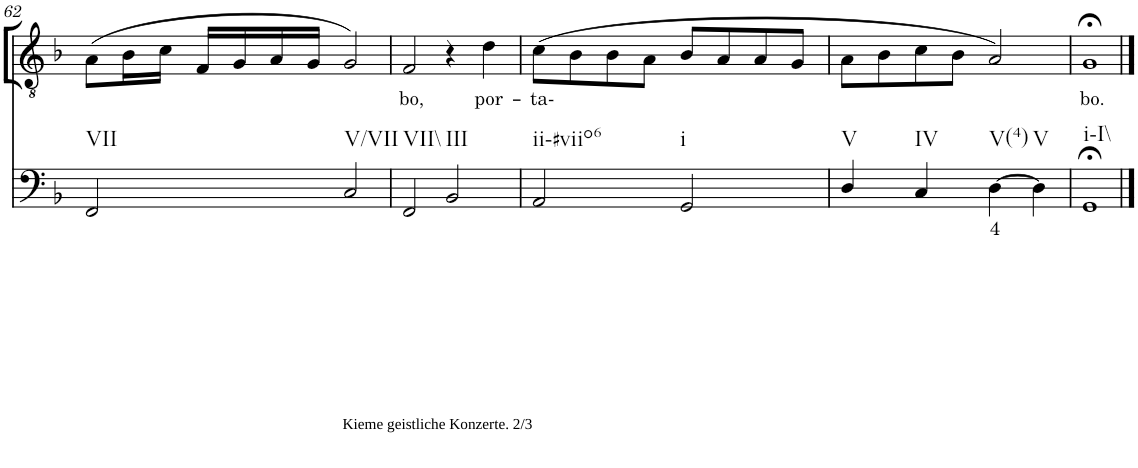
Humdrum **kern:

**kern	**text	**kern	**text
*part2	*part2	*part1	*part1
*staff2	*staff2	*staff1	*staff1
*I"Continuo	*	*I"Tenor	*
!!LO:PB:g=z
*clefF4	*	*clefGv2	*
*k[b-]	*	*k[b-]	*
*M4/4	*	*M4/4	*
=62	=62	=62	=62
!LO:TX:b:t=VII	!	!	!
2FF/	.	(8A\L	.
.	.	16B-\L	.
.	.	16c\JJ	.
.	.	16F/LL	.
.	.	16G/	.
.	.	16A/	.
.	.	16G/JJ	.
!LO:TX:b:t=V/VII	!	!	!
2C/	.	2G/)	.
=63	=63	=63	=63
!LO:TX:b:t=Kieme geistliche Konzerte. 2/3	!	!	!
!LO:TX:b:t=VII\\	!	!	!
!	!	!	!LO:LY:b
2FF/	.	2F/	bo,
!LO:TX:b:t=III	!	!	!
2BB-/	.	4r	.
!	!	!	!LO:LY:b
.	.	4d\	por-
=64	=64	=64	=64
!LO:TX:b:t=ii-#viio6	!	!	!
!	!	!	!LO:LY:b
2AA/	.	(8c\L	ta-
.	.	8B-\	.
.	.	8B-\	.
.	.	8A\J	.
!LO:TX:b:t=i	!	!	!
2GG/	.	8B-/L	.
.	.	8A/	.
.	.	8A/	.
.	.	8G/J	.
=65	=65	=65	=65
!LO:TX:b:t=V	!	!	!
4D/	.	8A\L	.
.	.	8B-\	.
!LO:TX:b:t=IV	!	!	!
4C/	.	8c\	.
.	.	8B-\J	.
!LO:TX:b:t=V(4)	!	!	!
!	!LO:LY:b	!	!
[4D\	4	2A/)	.
!LO:TX:b:t=V	!	!	!
4D\]	.	.	.
=66	=66	=66	=66
!LO:TX:b:t=i\\-I\\	!	!	!
!	!	!	!LO:LY:b
1GG;<	.	1G;<	bo.
==	==	==	==
*-	*-	*-	*-
